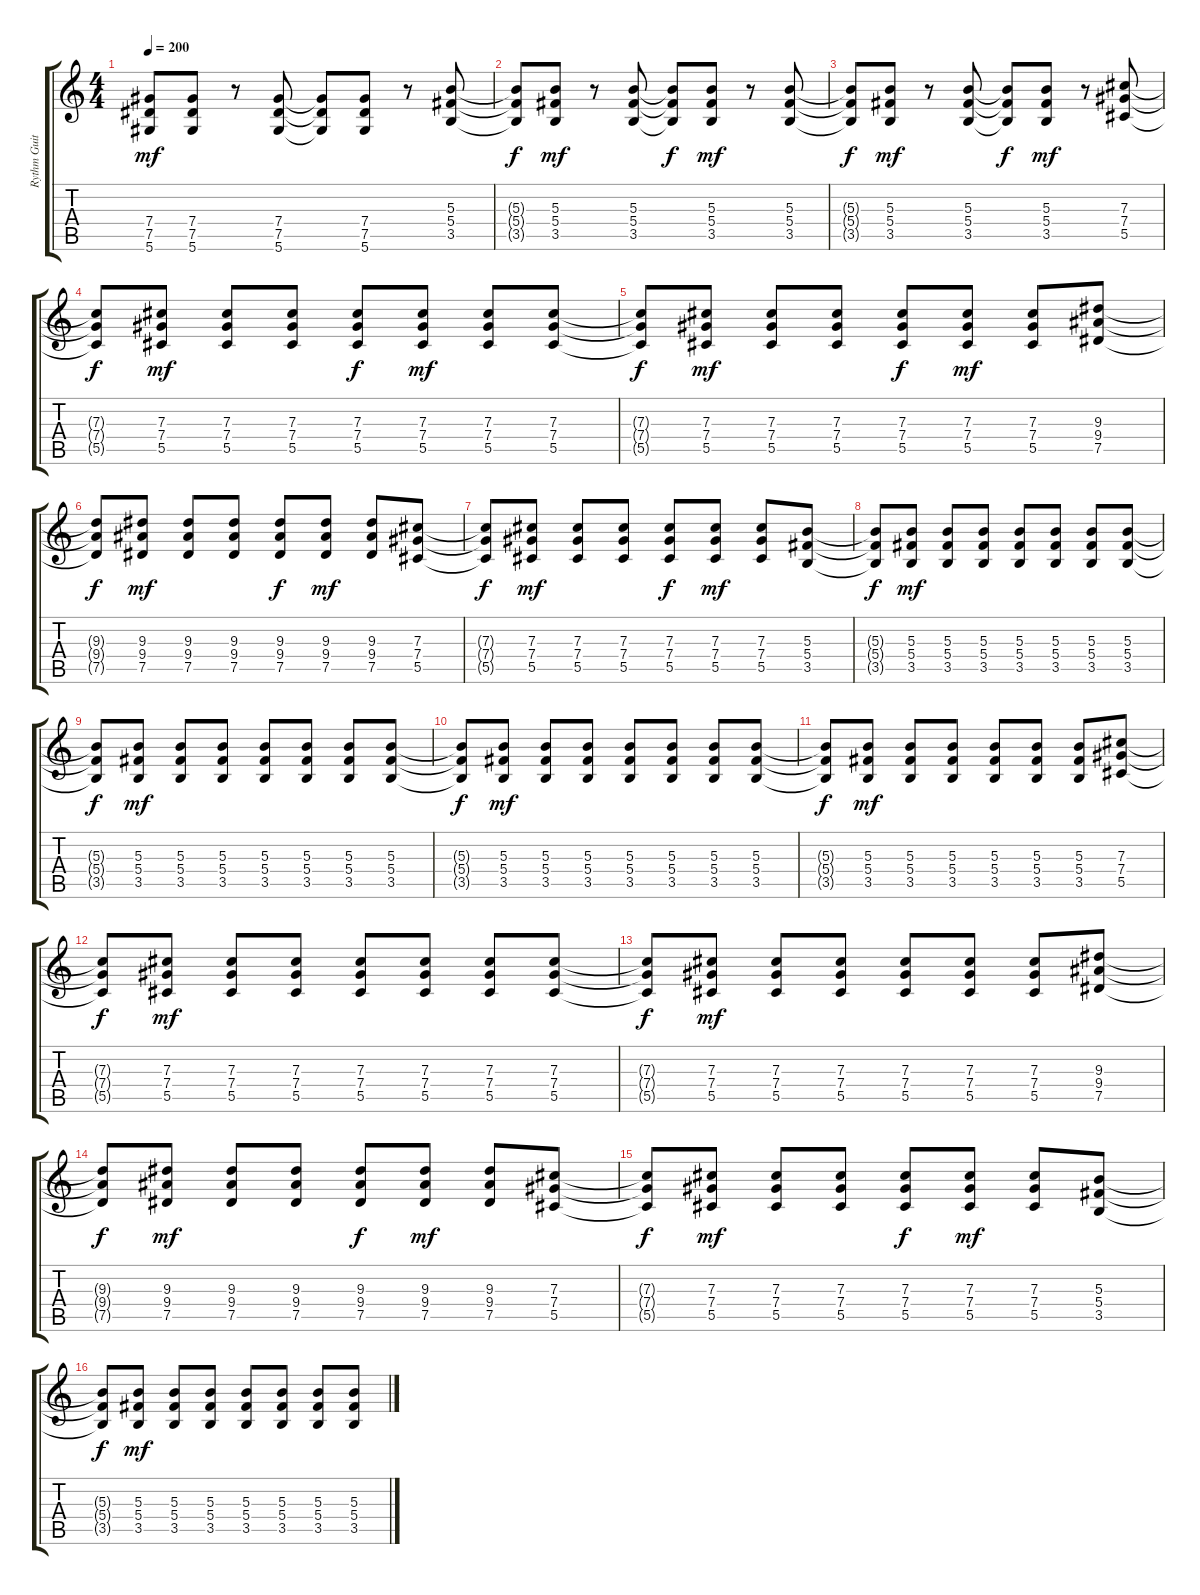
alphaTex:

\track ("Rythm Guitar" "Rythm Guit") {instrument distortionguitar}
\staff {score tabs}
\tuning (Eb4 Bb3 Gb3 Db3 Ab2 Eb2) {hide}
\ts (4 4)
\tempo 200
\clef g2
\ks c
(7.4{t} 7.5{t} 5.6{t}).8{dy mf} (7.4 7.5 5.6).8 r.8 (7.4 7.5 5.6).8 (7.4{t} 7.5{t} 5.6{t}).8 (7.4 7.5 5.6).8 r.8 (5.3 5.4 3.5).8 |
(5.3{t} 5.4{t} 3.5{t}).8{dy f} (5.3 5.4 3.5).8{dy mf} r.8 (5.3 5.4 3.5).8 (5.3{t} 5.4{t} 3.5{t}).8{dy f} (5.3 5.4 3.5).8{dy mf} r.8 (5.3 5.4 3.5).8 |
(5.3{t} 5.4{t} 3.5{t}).8{dy f} (5.3 5.4 3.5).8{dy mf} r.8 (5.3 5.4 3.5).8 (5.3{t} 5.4{t} 3.5{t}).8{dy f} (5.3 5.4 3.5).8{dy mf} r.8 (7.3 7.4 5.5).8 |
(7.3{t} 7.4{t} 5.5{t}).8{dy f} (7.3 7.4 5.5).8{dy mf} (7.3 7.4 5.5).8 (7.3 7.4 5.5).8 (7.3 7.4 5.5).8{dy f} (7.3 7.4 5.5).8{dy mf} (7.3 7.4 5.5).8 (7.3 7.4 5.5).8 |
(7.3{t} 7.4{t} 5.5{t}).8{dy f} (7.3 7.4 5.5).8{dy mf} (7.3 7.4 5.5).8 (7.3 7.4 5.5).8 (7.3 7.4 5.5).8{dy f} (7.3 7.4 5.5).8{dy mf} (7.3 7.4 5.5).8 (9.3 9.4 7.5).8 |
(9.3{t} 9.4{t} 7.5{t}).8{dy f} (9.3 9.4 7.5).8{dy mf} (9.3 9.4 7.5).8 (9.3 9.4 7.5).8 (9.3 9.4 7.5).8{dy f} (9.3 9.4 7.5).8{dy mf} (9.3 9.4 7.5).8 (7.3 7.4 5.5).8 |
(7.3{t} 7.4{t} 5.5{t}).8{dy f} (7.3 7.4 5.5).8{dy mf} (7.3 7.4 5.5).8 (7.3 7.4 5.5).8 (7.3 7.4 5.5).8{dy f} (7.3 7.4 5.5).8{dy mf} (7.3 7.4 5.5).8 (5.3 5.4 3.5).8 |
(5.3{t} 5.4{t} 3.5{t}).8{dy f} (5.3 5.4 3.5).8{dy mf} (5.3 5.4 3.5).8 (5.3 5.4 3.5).8 (5.3 5.4 3.5).8 (5.3 5.4 3.5).8 (5.3 5.4 3.5).8 (5.3 5.4 3.5).8 |
(5.3{t} 5.4{t} 3.5{t}).8{dy f} (5.3 5.4 3.5).8{dy mf} (5.3 5.4 3.5).8 (5.3 5.4 3.5).8 (5.3 5.4 3.5).8 (5.3 5.4 3.5).8 (5.3 5.4 3.5).8 (5.3 5.4 3.5).8 |
(5.3{t} 5.4{t} 3.5{t}).8{dy f} (5.3 5.4 3.5).8{dy mf} (5.3 5.4 3.5).8 (5.3 5.4 3.5).8 (5.3 5.4 3.5).8 (5.3 5.4 3.5).8 (5.3 5.4 3.5).8 (5.3 5.4 3.5).8 |
(5.3{t} 5.4{t} 3.5{t}).8{dy f} (5.3 5.4 3.5).8{dy mf} (5.3 5.4 3.5).8 (5.3 5.4 3.5).8 (5.3 5.4 3.5).8 (5.3 5.4 3.5).8 (5.3 5.4 3.5).8 (7.3 7.4 5.5).8 |
(7.3{t} 7.4{t} 5.5{t}).8{dy f} (7.3 7.4 5.5).8{dy mf} (7.3 7.4 5.5).8 (7.3 7.4 5.5).8 (7.3 7.4 5.5).8 (7.3 7.4 5.5).8 (7.3 7.4 5.5).8 (7.3 7.4 5.5).8 |
(7.3{t} 7.4{t} 5.5{t}).8{dy f} (7.3 7.4 5.5).8{dy mf} (7.3 7.4 5.5).8 (7.3 7.4 5.5).8 (7.3 7.4 5.5).8 (7.3 7.4 5.5).8 (7.3 7.4 5.5).8 (9.3 9.4 7.5).8 |
(9.3{t} 9.4{t} 7.5{t}).8{dy f} (9.3 9.4 7.5).8{dy mf} (9.3 9.4 7.5).8 (9.3 9.4 7.5).8 (9.3 9.4 7.5).8{dy f} (9.3 9.4 7.5).8{dy mf} (9.3 9.4 7.5).8 (7.3 7.4 5.5).8 |
(7.3{t} 7.4{t} 5.5{t}).8{dy f} (7.3 7.4 5.5).8{dy mf} (7.3 7.4 5.5).8 (7.3 7.4 5.5).8 (7.3 7.4 5.5).8{dy f} (7.3 7.4 5.5).8{dy mf} (7.3 7.4 5.5).8 (5.3 5.4 3.5).8 |
(5.3{t} 5.4{t} 3.5{t}).8{dy f} (5.3 5.4 3.5).8{dy mf} (5.3 5.4 3.5).8 (5.3 5.4 3.5).8 (5.3 5.4 3.5).8 (5.3 5.4 3.5).8 (5.3 5.4 3.5).8 (5.3 5.4 3.5).8
